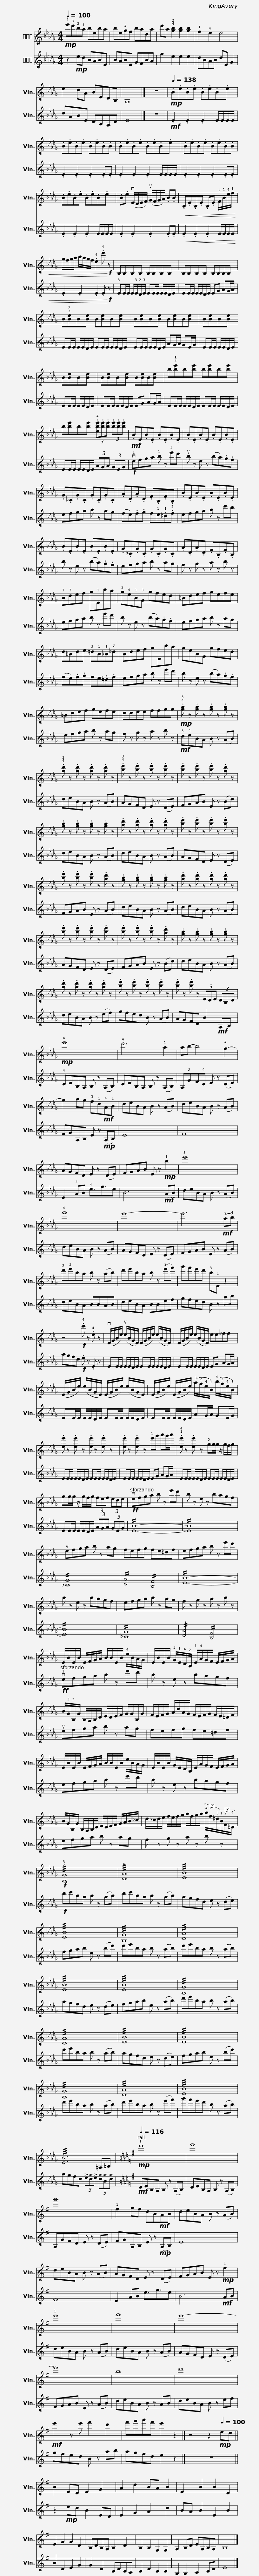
X:1
%%score 1 2
L:1/8
Q:1/4=100
M:4/4
I:linebreak $
K:Db
V:1 treble
V:2 treble
V:1
!mp! !4!e'!3!d'!2!b!1!a beba | be!4!gf bada | d'a !4!!2![gb]2 [gb]2 [gb]2 | !1!f2 !4!e2 e4 |$ e2 dA BEDB, | %5
 A,8 |] z8 ||[Q:1/4=138]!mp! .B.e.B.e .B.e.B.e | .B.e.B.e .B.e.B.B | .B.e.B.e .B.e.B.e |$ %10
 .B.e.B.e .B.e.B.B | .B.e.B.e .B.e.B.e | .B.e (vE/D/E/F/) (uG/F/G/A/) .B.B |!<(! .B,.E.B,.E .B,.E !2!F/!1!B/!4!e/!1!f/ |$ g/f/g/a/ b/a/g/f/ .!4!e2 .!4!e'!<)!!f! z | %15
 B,B,B,B, B,B,B,B, | B,B,B,B, B,B,B,B, |$ B!3!!2![Be]B[Be] B[Be]B[Be] | B[Be]B[Be] B[Be]B[Be] | B[Be]B[Be] B[Be]B[Be] |$ %20
 B[Be]B[Be] B[Be]B[Be] | b!4!!3![be']b[be'] b[be']b[be'] | b[be']b[be'] (3.!4![ebe'].[be'].[be'] (3.[be'].[be'].[be'] |$!mf! .B.E.B.E .B.E.B.E | .B.E.B.E .B.E.B.E | %25
 .G._C.G.C .G.C.G.C | .A.D.A.D .F.B,.F.B, |$ .B.E.B.E .B.E.B.E | .B.E.B.E .B.E.B.E | .G._C.G.C .G.C.G.C | %30
 .A.D.A.D .F.B,.F.B, |$ !1!B!3!def g!1!Eba | !2!g!4!e!1!B!3!G gfed | =Bdef gefe | d=Bde !3!=d!1!B!1!_B!3!_d |$ %35
 Bdef gEba | geBG gfed | =Bdef gefe | ddee ffgg |$!mp! .!4!!3![gb] z .[gb] z .[gb] z .[gb] z | %40
 .!4!!3![ad'] z .[ad'] z .[ad'] z .[ad'] z | .!4!!3![be'] z .[be'] z .[be'] z .[be'] z | .[be'] z .[be'] z .[be'] z .[ad'] z | .[gb] z .[gb] z .[gb] z .[gb] z |$ .[ad'] z .[ad'] z .[ad'] z .[ad'] z | %45
 .[be'] z .[be'] z .[be'] z .[be'] z | .[be'] z .[be'] z .[be'] z .[ad'] z | .[gb] z .[gb] z .[gb] z .[gb] z | .[ad'] z .[ad'] z .[ad'] z .[ad'] z |$ .[be'] z .[be'] z .[be'] z .[be'] z | %50
 .[be'] z .[be'] z .[be'] z .[ad'] z | .[gb] z .[gb] z .[gb] z .[gb] z | .[ad'] z .[ad'] z .[ad'] z .[ad'] z | .[be'] z .[be'] z .[be'] z .[be'] z |$ .[be'] z .[be'] z (3EDE (3DB,D | %55
!mp! !4!e'8 | !4!d'6 !1!a2 | ab- b4 !4!g2- |$ g2 ag !3!f!1!d!mf!!4!A!1!B | deBA B z (AB) | %60
 deBA B z (AB) | AGFD E z (DE) |$ FGAB E z!mp! !1!b2 | !3!e'8 | !4!f'8 | %65
 e'8- |$ e'6!mf! (!3!a!4!b) | !2!d'!3!e'ba b z (ab) | d'e'ba b z (!2!e'f') | g'f'e'd' !3!b!1!E z2 |$ %70
 z4!f! .!4!e' z .!4!e z | (vE/G/B/e/) (ue/B/G/E/) (E/G/B/e/) (e/B/G/E/) | (E/G/B/e/) (e/B/G/E/) ee_ff |$ (E/G/B/e/) (e/B/G/E/) (E/G/B/e/) (e/B/G/E/) | (E/G/B/e/) (E/G/B/e/) (!3!a/!2!g/!4!e/!1!B/) (!4!b/!2!g/!4!e/!1!B/) |$ %75
 .[ee'] z .[ee'] z .[ee'] z .[ee'] z | .[ee'] z .[ee'] z !1!e'g' a'g'/a'/ | .!1!!4![ee'] z .[ee'] z !2!gg/g/ z/ g/f/g/ |$ gg/g/ z/ g/f/g/ (3fef (3ede |!ff! vefga b z e'd' | %80
 b z e z bagf | uefga b z ag |$ fefg fe=df | efga b z e'd' | b z e z bagf | %85
 efga b z ag |$ f z g z a z b z | E/B/E/B/ E/F/G/A/ B/B/E/B/ !4!e/B/A/G/ | E/B/E/B/ !3!G/!1!E/!4!D/!2!B,/ !1!E/!4!A/G/F/ E/F/G/A/ |$ B/!3!G/!2!B,/G/ B,/A,/B,/D/ E/D/E/F/ G/G/B,/G/ | %90
 F/E/F/G/ A/d/A/G/ F/E/F/G/ F/E/=D/F/ |$ E/B/E/B/ E/F/G/A/ B/B/E/B/ e/B/A/G/ | E/B/E/B/ G/E/D/B,/ E/A/G/F/ E/F/G/A/ |$ B/G/B,/G/ B,/A,/B,/D/ E/D/E/F/ G/A/B/_c/ | d/_c/d/e/ f/e/f/g/ a/f/g/a/ (3!4!b/!1!f/!3!=d/(3!1!B/!2!F/!4!=D/ |$ %95
!f! !///!!2!!3![B,G]8 | !///!!4![DA]8 | !///!!1![EB]8 | !///![EB]8 |$ !///![B,G]8 | %100
 !///![DA]8 | !///![EB]8 | !///![EB]8 |$ !///![B,G]8 | !///![DA]8 | %105
 !///![EB]8 | !///![EB]8 |$ !///![B,G]8 | !///![DA]8 | !///![EB]8 |$ %110
 !///![EB]6 =A,=B, |[K:G][Q:1/4=116]!mp! !1!e'8 | f'8 | g'8 |$ !1!f2 gf dB!mf!AB | %115
 deBA B z (AB) | deBA B z (AB) | AGFD E z (DE) | FGAB E z!mp! !1!f2 |$ !1!e'8 | %120
 f'8 | e'8- | e'8 | b8 |$ d'8 | %125
!mf! e'2 z e' f'2 d'2 | f'g'a'f' e'2 z2 |] z4 z2!mp![Q:1/4=100] ed || B2 ED E2 G2 | A2 d2 BA B2 |$ %130
 E2 B2 B2 D2 | E2 G2 G2 D2 | B,DB,A, B,2 D2 | B,2 B,2 G,2 G,2 | A,2 B,D EA,B,A, | %135
 B,8 |] %136
V:2
 z2!mp! ed BABE | BABE GFBA | g2 e2 e2 e2 | dBAB dE G2 |$ dABE DB,A,D | %5
 E8 |] z8 ||!mf! .E2 .E2 .E2 E/E/E/E/ | .E2 .E2 .E2 .E.E | .E2 .E2 .E2 E/E/E/E/ |$ %10
 .E2 .E2 .E2 .E.E | .E2 .E2 .E2 E/E/E/E/ | .E2 .E2 .E2 .E.E |!<(! .E2 .E2 .E2 E/E/E/E/ |$ .E2 .E2 .E2 .E!<)!!f! z | %15
 !3!EE/E/ E/!3!E/!2!D/!3!E/ EE/E/ E/E/D/E/ | EE/E/ E/E/D/E/ EG AG/A/ |$ EE/E/ E/E/D/E/ EE/E/ E/E/D/E/ | EE/E/ E/E/D/E/ AG/A/ GE/G/ | EE/E/ E/E/D/E/ EE/E/ E/E/D/E/ |$ %20
 EE/E/ E/E/D/E/ EG AG/A/ | EE/E/ E/E/D/E/ EE/E/ E/E/D/E/ | EE/E/ E/E/D/E/ (3AGA (3GEG |$!f! v!1!efga !1!b z !4!e'd' | ub z e z (ba).g.f | %25
 efga b z ag | (fe).f.g f!1!e.!1!=d.!2!f |$ efga b z e'd' | b z e z (ba).g.f | efga b z ag | %30
 f z g z a z b z |$ efga b z e'd' | b z e z (ba).g.f | efga b z ag | (fe).f.g fe.=d.f |$ %35
 efga b z e'd' | b z e z (ba).g.f | efga b z ag | f z g z a z b z |$!mf! !3!d!4!eBA B z (AB) | %40
 deBA B z (AB) | AGFD E z (DE) | FGAB E z (Bd) | deBA B z (AB) |$ deBA B z (AB) | %45
 AGFD E z (DE) | FGAB E z (AB) | deBA B z (AB) | deBA B z (AB) |$ AGFD E z (DE) | %50
 FGAB E z (Bd) | deBA B z (AB) | deBA B z (ef) | gfed B z (AB) |$ AGFD B2!mf! A,B, | %55
 !4!DEB,A, B, z (A,B,) | DEB,A, B, z (A,B,) | A,!3!GF!4!D E z (DE) |$ FGA,B, E z!mp! (A,B,) | E8 | %60
 F8 | E2 !4!AB !4!e3/2g3/2e |$ B6!mf! (AB) | deBA B z (AB) | deBA B z (AB) | %65
 AGFD E z (DE) |$ FGAB E z (AB) | deBA BBAB | deBA BBef | gfed B z ab |$ %70
 agfd!f! .e z .E z | EE/E/ E/E/D/E/ EE/E/ E/E/D/E/ | EE/E/ E/E/D/E/ EG AG/A/ |$ EE/E/ E/E/D/E/ EE/E/ E/E/D/E/ | EE/E/ E/E/D/E/ AG/A/ GE/G/ |$ %75
 EE/E/ E/E/D/E/ EE/E/ E/E/D/E/ | EE/E/ E/E/D/E/ EG AG/A/ | EE/E/ E/E/D/E/ EE/E/ E/E/D/E/ |$ EE/E/ E/E/D/E/ (3AGA (3GEG | !//![EB]8- | %80
 !//![EB]8 | !//![_CG]8 |$ !//![DA]4 !//![B,F]4 | !//![EB]8- | !//![EB]8 | %85
 !//![_CG]8 |$ !//![DA]4 !//![B,F]4 |!ff! v!1!efga b z e'd' | b z e z bagf |$ uefga b z ag | %90
 fefg fe=df |$ efga b z e'd' | b z e z bagf |$ efga b z ag | f z g z a z b z |$ %95
!f! d'e'ba b z (ab) | d'e'ba b z (ab) | agfd e z (de) | fgab e z (bd') |$ d'e'ba b z (ab) | %100
 d'e'ba b z (ab) | agfd e z (de) | fgab e z (ab) |$ d'e'ba b z (ab) | d'e'ba b z (ab) | %105
 agfd e z (de) | fgab e z (bd') |$ d'e'ba b z (ab) | d'e'ba b z (e'f') | g'f'e'd' b z (ab) |$ %110
 agfd (3!>!e!>!d!>!e (3!>!d!>!B!>!d |[K:G]!mf! DEB,A, B, z (A,B,) | DEB,A, B, z (A,B,) | A,GFD E z (DE) |$ FGA,B, E z!mp! (A,B,) | %115
 E8 | F8 | E2 AB e3/2g3/2e | B6!mf! (AB) |$ deBA B z (AB) | %120
 deBA B z (AB) | AGFD E z (DE) | FGAB E z (AB) | deBA B z AB |$ deBA B z ef | %125
 gfed B z ab | agfd e2 z2 |] z8 || z2!mp! ed B2 ED | E2 G2 A2 d2 |$ %130
 BA B2 E2 B2 | B2 D2 E2 G2 | G2 D2 B,DB,A, | B,2 D2 B,2 B,2 | G,2 G,2 A,2 B,D | %135
 E8 |] %136
